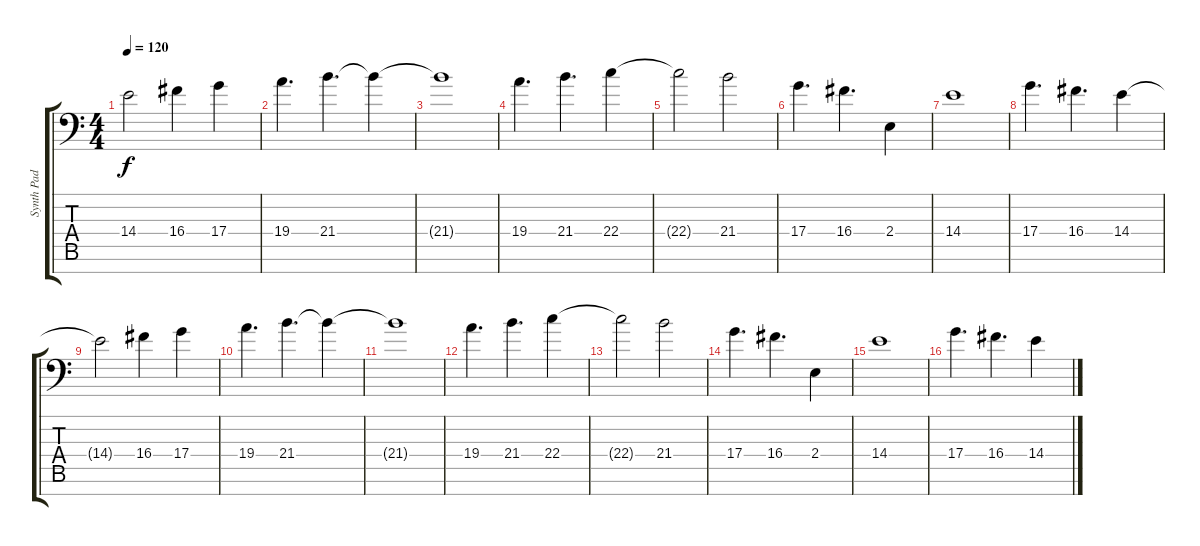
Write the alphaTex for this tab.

\track ("Synth Pad" "Synth Pad") {instrument brightacousticpiano}
\staff {score tabs}
\tuning (E4 B3 G3 D3 A2 E2 A1) {hide}
\ts (4 4)
\tempo 120
\clef f4
\ks c
14.4{t}.2{dy f} 16.4.4 17.4.4 |
19.4.4{d} 21.4.4{d} 21.4{t}.4 |
21.4{t}.1 |
19.4.4{d} 21.4.4{d} 22.4.4 |
22.4{t}.2 21.4.2 |
17.4.4{d} 16.4.4{d} 2.4.4 |
14.4.1 |
17.4.4{d} 16.4.4{d} 14.4.4 |
14.4{t}.2 16.4.4 17.4.4 |
19.4.4{d} 21.4.4{d} 21.4{t}.4 |
21.4{t}.1 |
19.4.4{d} 21.4.4{d} 22.4.4 |
22.4{t}.2 21.4.2 |
17.4.4{d} 16.4.4{d} 2.4.4 |
14.4.1 |
17.4.4{d} 16.4.4{d} 14.4.4
